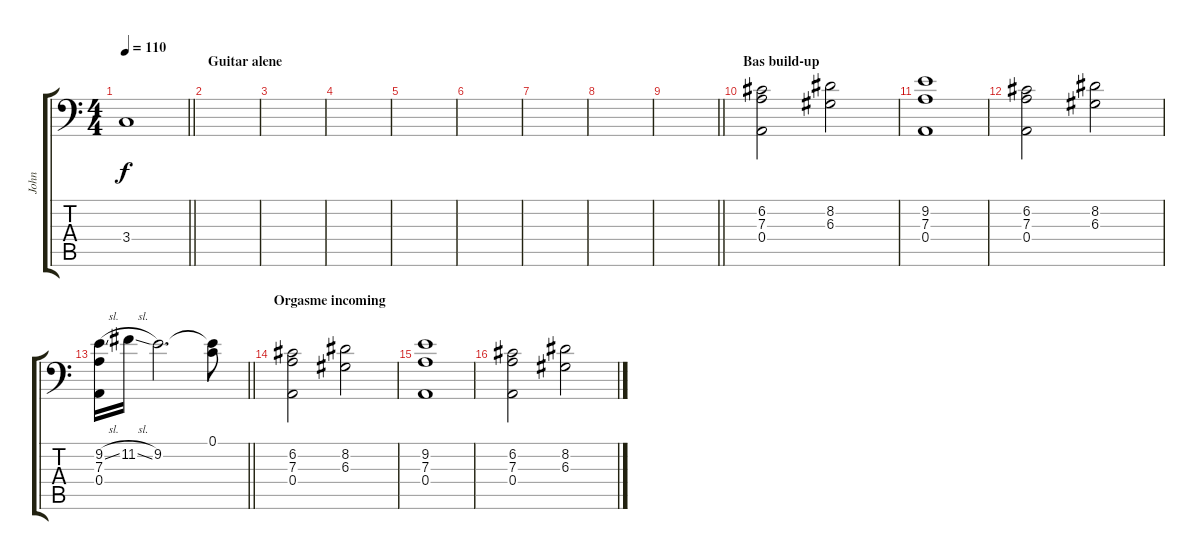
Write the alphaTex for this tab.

\track ("John" "John") {solo instrument electricbassfinger}
\staff {score tabs}
\tuning (C3 G2 D2 A1 E1 B0) {hide}
\ts (4 4)
\tempo 110
\clef f4
\barLineRight lightlight
\ks c
3.4.1{dy f} |
\section ("" "Guitar alene")
|
|
|
|
|
|
|
\barLineRight lightlight
|
\section ("" "Bas build-up")
(6.2 7.3 0.4).2 (8.2 6.3).2 |
(9.2 7.3 0.4).1 |
(6.2 7.3 0.4).2 (8.2 6.3).2 |
\barLineRight lightlight
(9.2{sl} 7.3 0.4).16 11.2{sl}.16 9.2.2{d} (0.1 9.2{t}).8 |
\section ("" "Orgasme incoming")
(6.2 7.3 0.4).2 (8.2 6.3).2 |
(9.2 7.3 0.4).1 |
(6.2 7.3 0.4).2 (8.2 6.3).2
